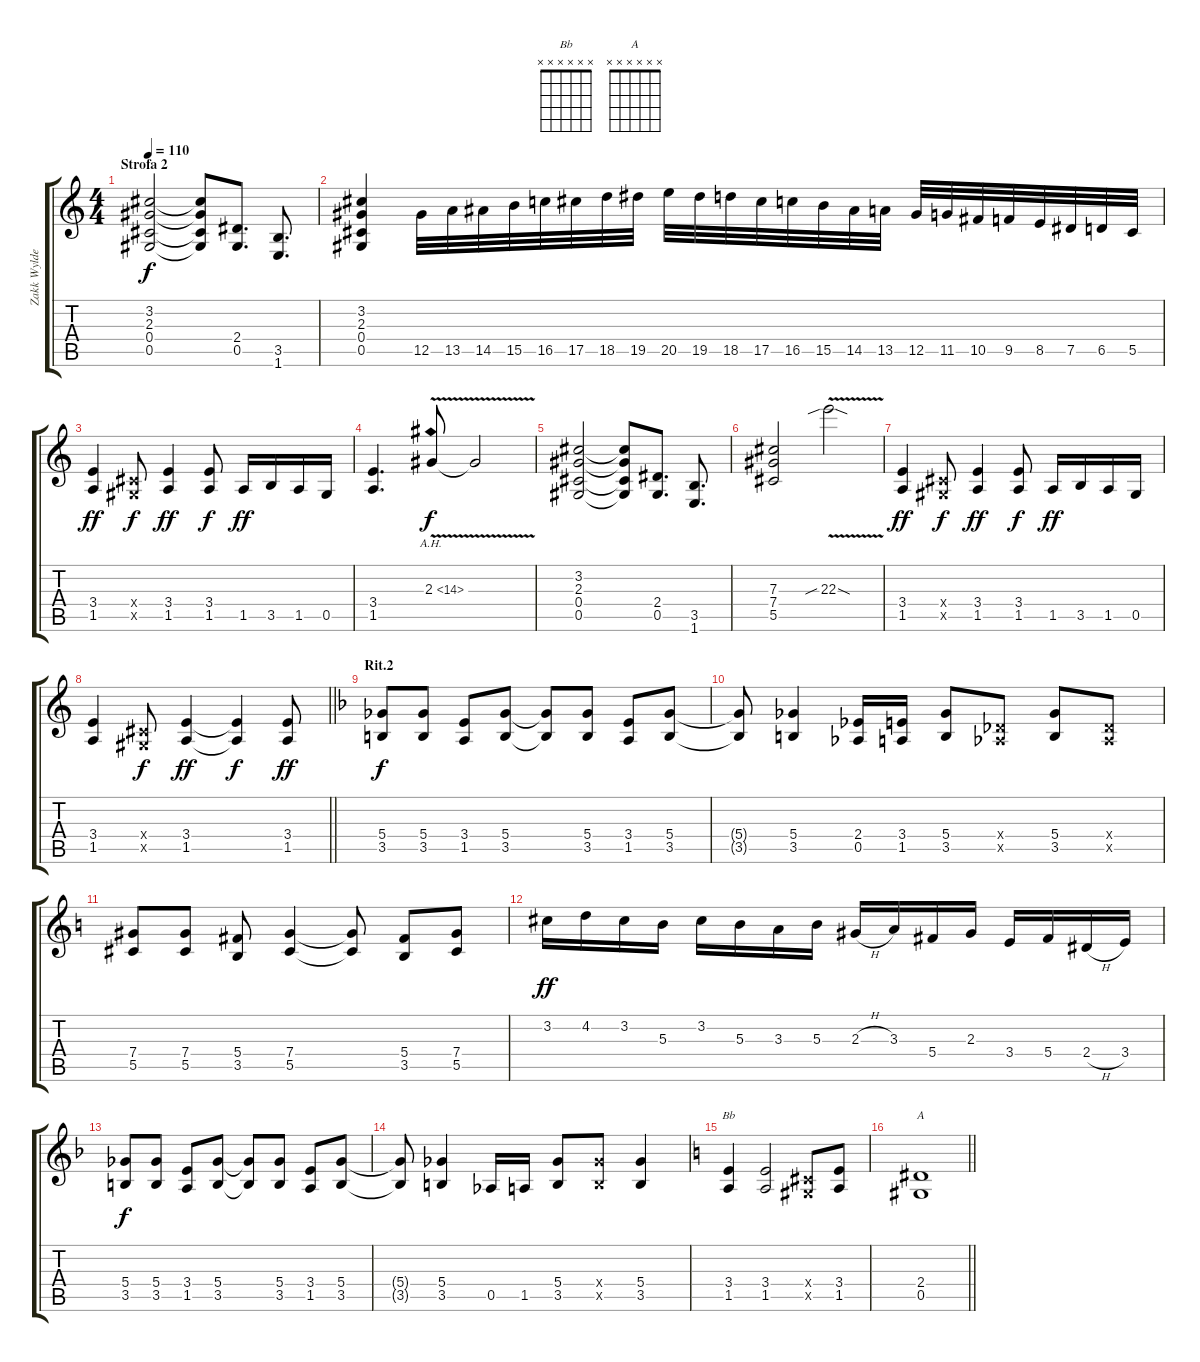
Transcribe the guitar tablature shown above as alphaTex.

\track ("Zakk Wylde" "Zakk Wylde") {instrument overdrivenguitar}
\staff {score tabs}
\tuning (Eb4 Bb3 Gb3 Db3 Ab2 Eb2) {hide}
\chord ("Bb" x x x x x x)
\chord ("A" x x x x x x)
\ts (4 4)
\section ("" "Strofa 2")
\tempo 110
\clef g2
\ks c
(3.2 2.3 0.4 0.5).2{dy f} (3.2{t} 2.3{t} 0.4{t} 0.5{t}).8 (2.4 0.5).8{d} (3.5 1.6).8{d} |
(3.2 2.3 0.4 0.5).4 12.5.32 13.5.32 14.5.32 15.5.32 16.5.32 17.5.32 18.5.32 19.5.32 20.5.32 19.5.32 18.5.32 17.5.32 16.5.32 15.5.32 14.5.32 13.5.32 12.5.32 11.5.32 10.5.32 9.5.32 8.5.32 7.5.32 6.5.32 5.5.32 |
(3.4 1.5).4{dy ff} (0.4{x} 0.5{x}).8{dy f} (3.4 1.5).4{dy ff} (3.4 1.5).8{dy f} 1.5.16{dy ff} 3.5.16 1.5.16 0.5.16 |
(3.4 1.5).4{d} 2.3{ah 12 v}.8{dy f} 2.3{t}.2 |
(3.2 2.3 0.4 0.5).2 (3.2{t} 2.3{t} 0.4{t} 0.5{t}).8 (2.4 0.5).8{d} (3.5 1.6).8{d} |
(7.3 7.4 5.5).2 22.3{v sib sod}.2 |
(3.4 1.5).4{dy ff} (0.4{x} 0.5{x}).8{dy f} (3.4 1.5).4{dy ff} (3.4 1.5).8{dy f} 1.5.16{dy ff} 3.5.16 1.5.16 0.5.16 |
\barLineRight lightlight
(3.4 1.5).4 (0.4{x} 0.5{x}).8{dy f} (3.4 1.5).4{dy ff} (3.4{t} 1.5{t}).4{dy f} (3.4 1.5).8{dy ff} |
\section ("" "Rit.2")
\ks dminor
(5.4 3.5).8{dy f} (5.4 3.5).8 (3.4 1.5).8 (5.4 3.5).8 (5.4{t} 3.5{t}).8 (5.4 3.5).8 (3.4 1.5).8 (5.4 3.5).8 |
(5.4{t} 3.5{t}).8 (5.4 3.5).4 (2.4 0.5).16 (3.4 1.5).16 (5.4 3.5).8 (0.4{x} 0.5{x}).8 (5.4 3.5).8 (0.4{x} 0.5{x}).8 |
\ks c
(7.4 5.5).8 (7.4 5.5).8 (5.4 3.5).8 (7.4 5.5).4 (7.4{t} 5.5{t}).8 (5.4 3.5).8 (7.4 5.5).8 |
3.2.16{dy ff} 4.2.16 3.2.16 5.3.16 3.2.16 5.3.16 3.3.16 5.3.16 2.3{h}.16 3.3.16 5.4.16 2.3.16 3.4.16 5.4.16 2.4{h}.16 3.4.16 |
\ks dminor
(5.4 3.5).8{dy f} (5.4 3.5).8 (3.4 1.5).8 (5.4 3.5).8 (5.4{t} 3.5{t}).8 (5.4 3.5).8 (3.4 1.5).8 (5.4 3.5).8 |
(5.4{t} 3.5{t}).8 (5.4 3.5).4 0.5.16 1.5.16 (5.4 3.5).8 (5.4{x} 3.5{x}).8 (5.4 3.5).4 |
\ks c
(3.4 1.5).4{ch "Bb"} (3.4 1.5).2 (0.4{x} 0.5{x}).8 (3.4 1.5).8 |
\barLineRight lightlight
(2.4 0.5).1{ch "A"}
